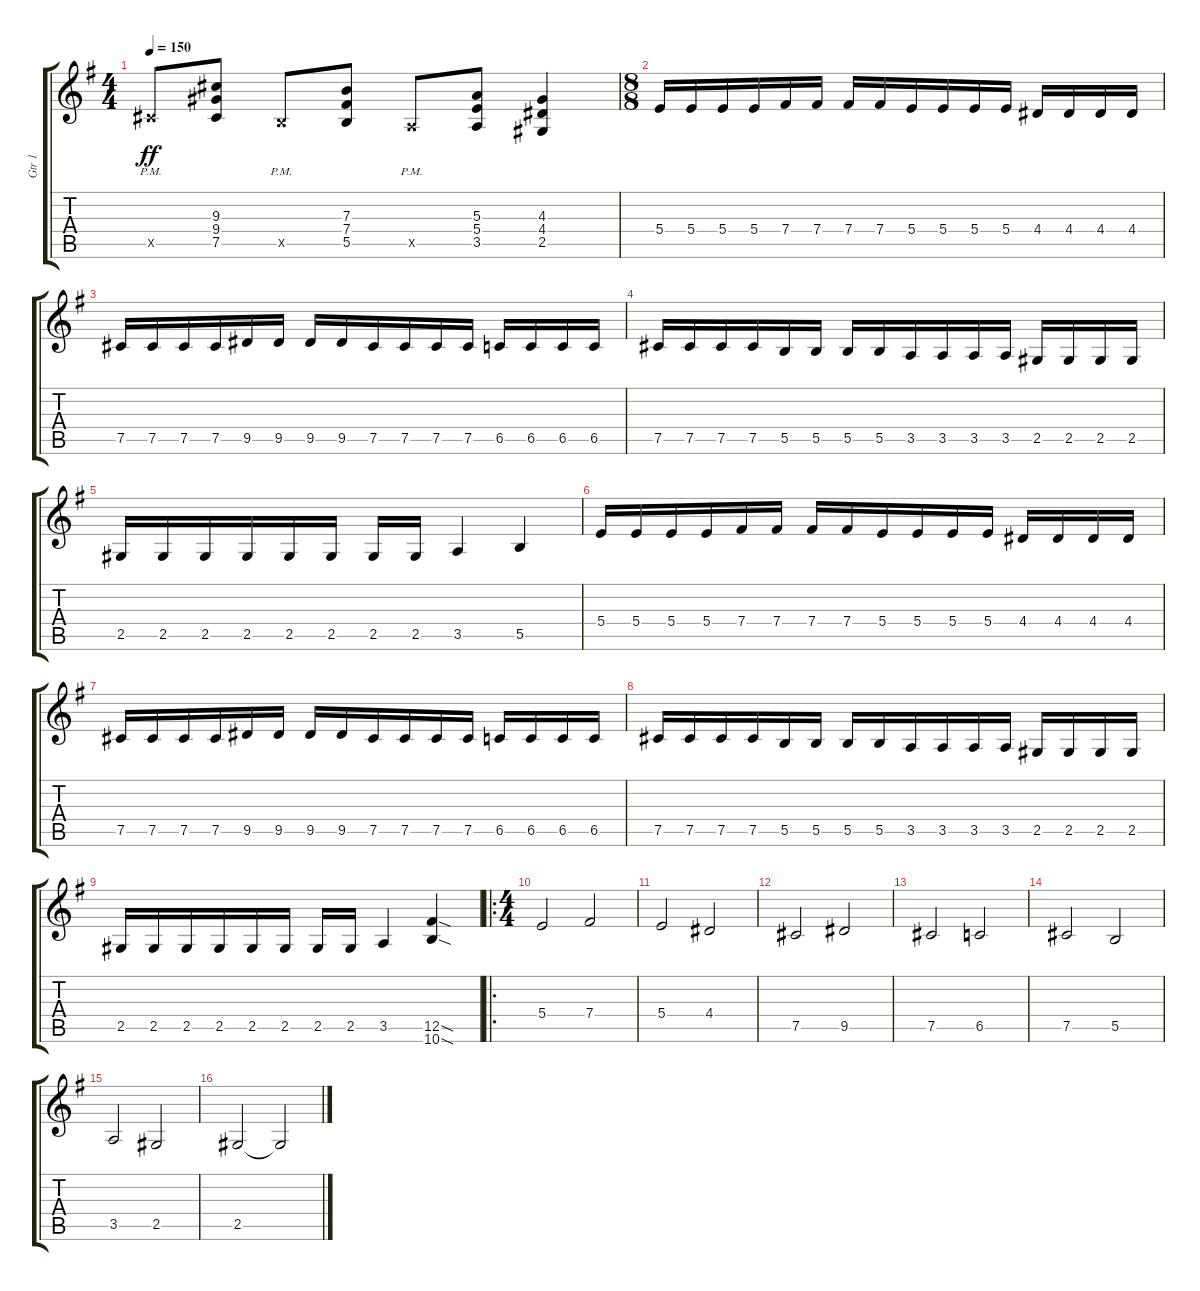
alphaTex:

\track ("Gtr 1" "Gtr 1") {instrument distortionguitar}
\staff {score tabs}
\tuning (Db4 Ab3 E3 B2 Gb2 Db2) {hide}
\ts (4 4)
\tempo 150
\clef g2
\ks g
7.5{pm x}.8{dy ff} (9.3 9.4 7.5).8 5.5{pm x}.8 (7.3 7.4 5.5).8 3.5{pm x}.8 (5.3 5.4 3.5).8 (4.3 4.4 2.5).4 |
\ts (8 8)
5.4.16 5.4.16 5.4.16 5.4.16 7.4.16 7.4.16 7.4.16 7.4.16 5.4.16 5.4.16 5.4.16 5.4.16 4.4.16 4.4.16 4.4.16 4.4.16 |
7.5.16 7.5.16 7.5.16 7.5.16 9.5.16 9.5.16 9.5.16 9.5.16 7.5.16 7.5.16 7.5.16 7.5.16 6.5.16 6.5.16 6.5.16 6.5.16 |
7.5.16 7.5.16 7.5.16 7.5.16 5.5.16 5.5.16 5.5.16 5.5.16 3.5.16 3.5.16 3.5.16 3.5.16 2.5.16 2.5.16 2.5.16 2.5.16 |
2.5.16 2.5.16 2.5.16 2.5.16 2.5.16 2.5.16 2.5.16 2.5.16 3.5.4 5.5.4 |
5.4.16 5.4.16 5.4.16 5.4.16 7.4.16 7.4.16 7.4.16 7.4.16 5.4.16 5.4.16 5.4.16 5.4.16 4.4.16 4.4.16 4.4.16 4.4.16 |
7.5.16 7.5.16 7.5.16 7.5.16 9.5.16 9.5.16 9.5.16 9.5.16 7.5.16 7.5.16 7.5.16 7.5.16 6.5.16 6.5.16 6.5.16 6.5.16 |
7.5.16 7.5.16 7.5.16 7.5.16 5.5.16 5.5.16 5.5.16 5.5.16 3.5.16 3.5.16 3.5.16 3.5.16 2.5.16 2.5.16 2.5.16 2.5.16 |
2.5.16 2.5.16 2.5.16 2.5.16 2.5.16 2.5.16 2.5.16 2.5.16 3.5.4 (12.5{sod} 10.6{sod}).4 |
\ro
\ts (4 4)
5.4.2 7.4.2 |
5.4.2 4.4.2 |
7.5.2 9.5.2 |
7.5.2 6.5.2 |
7.5.2 5.5.2 |
3.5.2 2.5.2 |
2.5.2 2.5{t}.2
